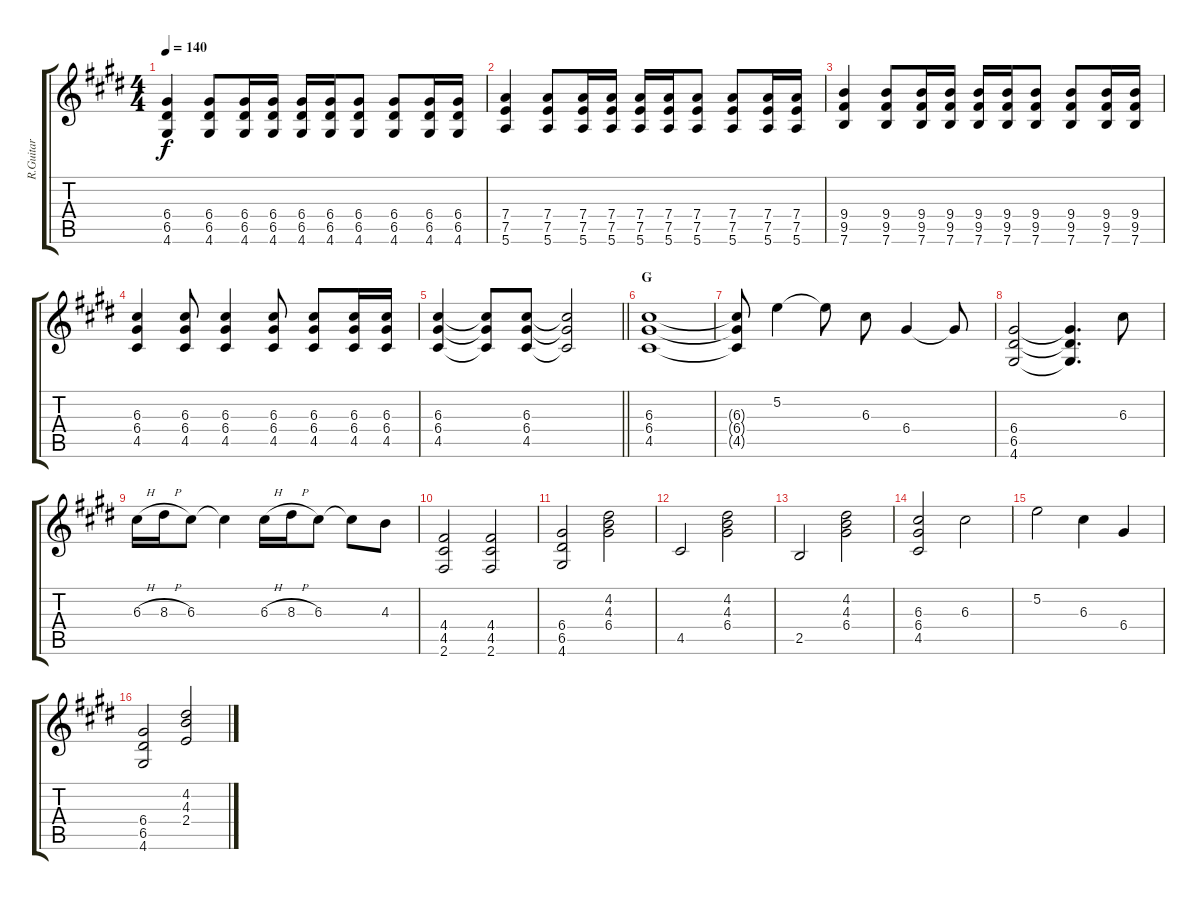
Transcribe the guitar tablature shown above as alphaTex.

\track ("R.Guitar" "R.Guitar") {instrument distortionguitar}
\staff {score tabs}
\tuning (E4 B3 G3 D3 A2 E2) {hide}
\ts (4 4)
\tempo 140
\clef g2
\ks c#minor
(6.4 6.5 4.6).4{dy f} (6.4 6.5 4.6).8 (6.4 6.5 4.6).16 (6.4 6.5 4.6).16 (6.4 6.5 4.6).16 (6.4 6.5 4.6).16 (6.4 6.5 4.6).8 (6.4 6.5 4.6).8 (6.4 6.5 4.6).16 (6.4 6.5 4.6).16 |
(7.4 7.5 5.6).4 (7.4 7.5 5.6).8 (7.4 7.5 5.6).16 (7.4 7.5 5.6).16 (7.4 7.5 5.6).16 (7.4 7.5 5.6).16 (7.4 7.5 5.6).8 (7.4 7.5 5.6).8 (7.4 7.5 5.6).16 (7.4 7.5 5.6).16 |
(9.4 9.5 7.6).4 (9.4 9.5 7.6).8 (9.4 9.5 7.6).16 (9.4 9.5 7.6).16 (9.4 9.5 7.6).16 (9.4 9.5 7.6).16 (9.4 9.5 7.6).8 (9.4 9.5 7.6).8 (9.4 9.5 7.6).16 (9.4 9.5 7.6).16 |
(6.3 6.4 4.5).4 (6.3 6.4 4.5).8 (6.3 6.4 4.5).4 (6.3 6.4 4.5).8 (6.3 6.4 4.5).8 (6.3 6.4 4.5).16 (6.3 6.4 4.5).16 |
\barLineRight lightlight
(6.3 6.4 4.5).4 (6.3{t} 6.4{t} 4.5{t}).8 (6.3 6.4 4.5).8 (6.3{t} 6.4{t} 4.5{t}).2 |
\section ("" "G")
(6.3 6.4 4.5).1 |
(6.3{t} 6.4{t} 4.5{t}).8 5.2.4 5.2{t}.8 6.3.8 6.4.4 6.4{t}.8 |
(6.4 6.5 4.6).2 (6.4{t} 6.5{t} 4.6{t}).4{d} 6.3.8 |
6.3{h}.16 8.3{h}.16 6.3.8 6.3{t}.4 6.3{h}.16 8.3{h}.16 6.3.8 6.3{t}.8 4.3.8 |
(4.4 4.5 2.6).2 (4.4 4.5 2.6).2 |
(6.4 6.5 4.6).2 (4.2 4.3 6.4).2 |
4.5.2 (4.2 4.3 6.4).2 |
2.5.2 (4.2 4.3 6.4).2 |
(6.3 6.4 4.5).2 6.3.2 |
5.2.2 6.3.4 6.4.4 |
(6.4 6.5 4.6).2 (4.2 4.3 2.4).2
